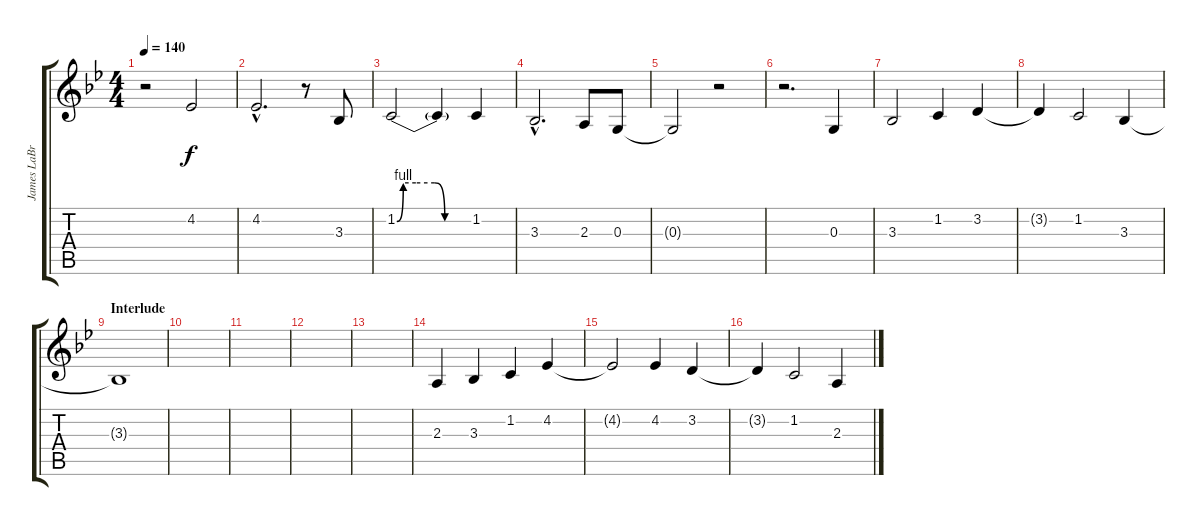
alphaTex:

\track ("James LaBrie Vocals" "James LaBr") {instrument lead6voice}
\staff {score tabs}
\tuning (E4 B3 G3 D3 A2 E2) {hide}
\ts (4 4)
\tempo 140
\clef g2
\ks bb
r.2{dy f} 4.2.2 |
4.2{hac}.2{d} r.8 3.3.8 |
1.2{be (custom 0 0 5 4 15 4 30 4 38 0 45 0 60 0)}.2 1.2{t}.4 1.2.4 |
3.3{hac}.2{d} 2.3.8 0.3.8 |
0.3{t}.2 r.2 |
r.2{d} 0.3.4 |
3.3.2 1.2.4 3.2.4 |
3.2{t}.4 1.2.2 3.3.4{volume 5} |
\section ("" "Interlude")
3.3{t}.1 |
|
|
|
\section ("" "")
|
2.3.4 3.3.4 1.2.4 4.2.4 |
4.2{t}.2 4.2.4 3.2.4 |
3.2{t}.4 1.2.2 2.3.4
